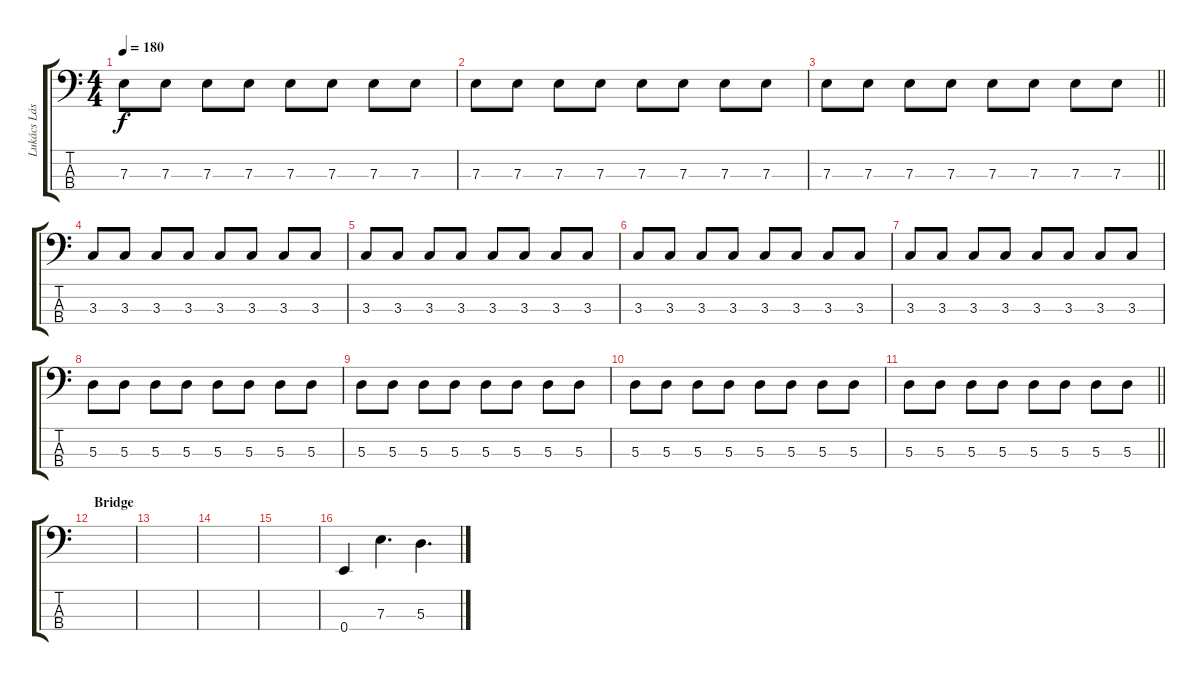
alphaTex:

\track ("Lukács László - Bass Gitár" "Lukács Lás") {instrument electricbasspick}
\staff {score tabs}
\tuning (G2 D2 A1 E1) {hide}
\ts (4 4)
\tempo 180
\clef f4
\ks c
7.3.8{dy f} 7.3.8 7.3.8 7.3.8 7.3.8 7.3.8 7.3.8 7.3.8 |
7.3.8 7.3.8 7.3.8 7.3.8 7.3.8 7.3.8 7.3.8 7.3.8 |
\barLineRight lightlight
7.3.8 7.3.8 7.3.8 7.3.8 7.3.8 7.3.8 7.3.8 7.3.8 |
3.3.8 3.3.8 3.3.8 3.3.8 3.3.8 3.3.8 3.3.8 3.3.8 |
3.3.8 3.3.8 3.3.8 3.3.8 3.3.8 3.3.8 3.3.8 3.3.8 |
3.3.8 3.3.8 3.3.8 3.3.8 3.3.8 3.3.8 3.3.8 3.3.8 |
3.3.8 3.3.8 3.3.8 3.3.8 3.3.8 3.3.8 3.3.8 3.3.8 |
5.3.8 5.3.8 5.3.8 5.3.8 5.3.8 5.3.8 5.3.8 5.3.8 |
5.3.8 5.3.8 5.3.8 5.3.8 5.3.8 5.3.8 5.3.8 5.3.8 |
5.3.8 5.3.8 5.3.8 5.3.8 5.3.8 5.3.8 5.3.8 5.3.8 |
\barLineRight lightlight
5.3.8 5.3.8 5.3.8 5.3.8 5.3.8 5.3.8 5.3.8 5.3.8 |
\section ("" "Bridge")
|
|
|
|
0.4.4 7.3.4{d} 5.3.4{d}
